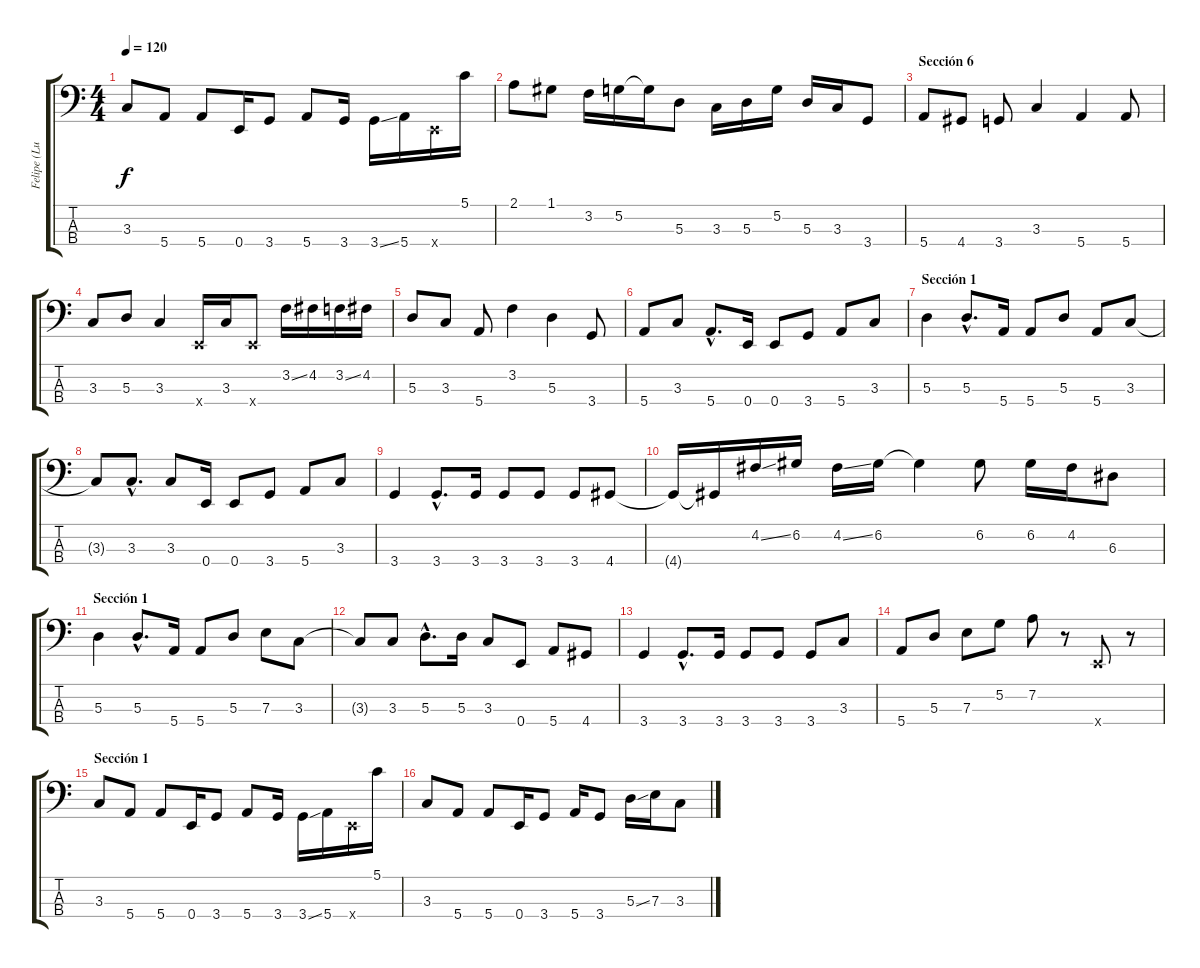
\track ("Felipe (Lu - Fuky)" "Felipe (Lu") {instrument slapbass2}
\staff {score tabs}
\tuning (G2 D2 A1 E1) {hide}
\ts (4 4)
\tempo 120
\clef f4
\ks c
3.3.8{dy f} 5.4.8 5.4.8 0.4.16 3.4.8 5.4.8 3.4.16 3.4{ss}.16 5.4.16 0.4{x}.16 5.1.16 |
2.1.8 1.1.8 3.2.16 5.2.16 5.2{t}.16 5.3.8 3.3.16 5.3.16 5.2.16 5.3.16 3.3.16 3.4.8 |
\section ("" "Sección 6")
5.4.8 4.4.8 3.4.8 3.3.4 5.4.4 5.4.8 |
3.3.8 5.3.8 3.3.4 0.4{x}.16 3.3.16 0.4{x}.8 3.2{ss}.16 4.2.16 3.2{ss}.16 4.2.16 |
5.3.8 3.3.8 5.4.8 3.2.4 5.3.4 3.4.8 |
5.4.8 3.3.8 5.4{hac}.8{d} 0.4.16 0.4.8 3.4.8 5.4.8 3.3.8 |
\section ("" "Sección 1")
5.3.4{instrument electricbassfinger} 5.3{hac}.8{d} 5.4.16 5.4.8 5.3.8 5.4.8 3.3.8 |
3.3{t}.8 3.3{hac}.8{d} 3.3.8 0.4.16 0.4.8 3.4.8 5.4.8 3.3.8 |
3.4.4 3.4{hac}.8{d} 3.4.16 3.4.8 3.4.8 3.4.8 4.4.8 |
4.4{t}.16 4.4{t}.16 4.2{ss}.16 6.2.16 4.2{ss}.16 6.2.16 6.2{t}.4 6.2.8 6.2.16 4.2.16 6.3.8 |
\section ("" "Sección 1")
5.3.4 5.3{hac}.8{d} 5.4.16 5.4.8 5.3.8 7.3.8 3.3.8 |
3.3{t}.8 3.3.8 5.3{hac}.8{d} 5.3.16 3.3.8 0.4.8 5.4.8 4.4.8 |
3.4.4 3.4{hac}.8{d} 3.4.16 3.4.8 3.4.8 3.4.8 3.3.8 |
5.4.8 5.3.8 7.3.8 5.2.8 7.2.8 r.8 0.4{x}.8 r.8 |
\section ("" "Sección 1")
3.3.8 5.4.8 5.4.8 0.4.16 3.4.8 5.4.8 3.4.16 3.4{ss}.16 5.4.16 0.4{x}.16 5.1.16 |
3.3.8 5.4.8 5.4.8 0.4.16 3.4.8 5.4.16 3.4.8 5.3{ss}.16 7.3.16 3.3.8
